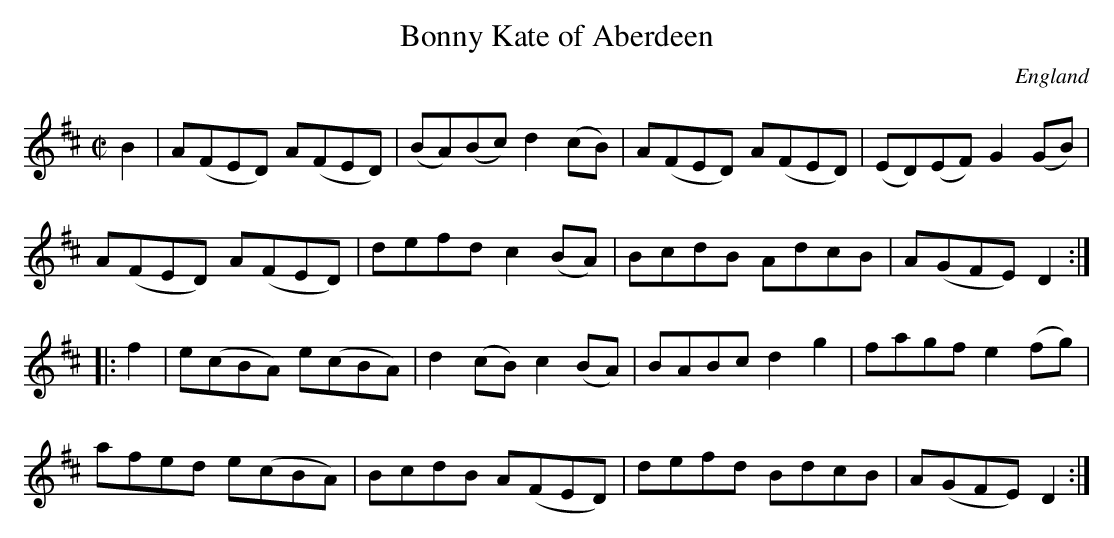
X:1
T:Bonny Kate of Aberdeen
L:1/8
M:C|
O:England
K:D
B2 |\
A(FED) A(FED) | (BA)(Bc) d2(cB) | A(FED) A(FED) | (ED)(EF) G2(GB) |
A(FED) A(FED) | defd     c2(BA) | BcdB   AdcB   | A(GFE) D2 ::
f2 |\
e(cBA) e(cBA) | d2(cB) c2(BA) | BABc d2g2 | fagf e2(fg) |
afed   e(cBA) | BcdB   A(FED) | defd BdcB | A(GFE) D2 :|
